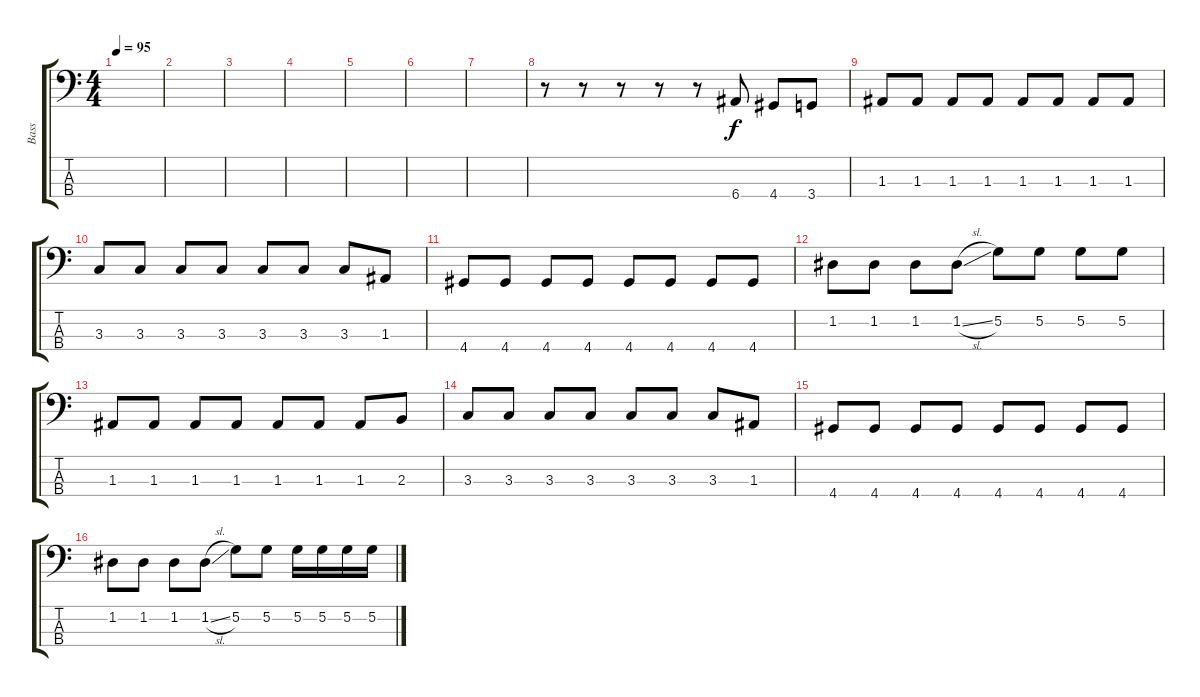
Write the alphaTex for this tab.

\track ("Bass" "Bass") {instrument electricbassfinger}
\staff {score tabs}
\tuning (G2 D2 A1 E1) {hide}
\ts (4 4)
\tempo 95
\clef f4
\ks c
|
|
|
|
|
|
|
r.8 r.8 r.8 r.8 r.8 6.4.8{volume 16} 4.4.8 3.4.8 |
1.3.8{volume 12} 1.3.8 1.3.8 1.3.8 1.3.8 1.3.8 1.3.8 1.3.8 |
3.3.8 3.3.8 3.3.8 3.3.8 3.3.8 3.3.8 3.3.8 1.3.8 |
4.4.8 4.4.8 4.4.8 4.4.8 4.4.8 4.4.8 4.4.8 4.4.8 |
1.2.8 1.2.8 1.2.8 1.2{sl}.8 5.2.8 5.2.8 5.2.8 5.2.8 |
1.3.8 1.3.8 1.3.8 1.3.8 1.3.8 1.3.8 1.3.8 2.3.8 |
3.3.8 3.3.8 3.3.8 3.3.8 3.3.8 3.3.8 3.3.8 1.3.8 |
4.4.8 4.4.8 4.4.8 4.4.8 4.4.8 4.4.8 4.4.8 4.4.8 |
1.2.8 1.2.8 1.2.8 1.2{sl}.8 5.2.8 5.2.8 5.2.16 5.2.16 5.2.16 5.2.16
